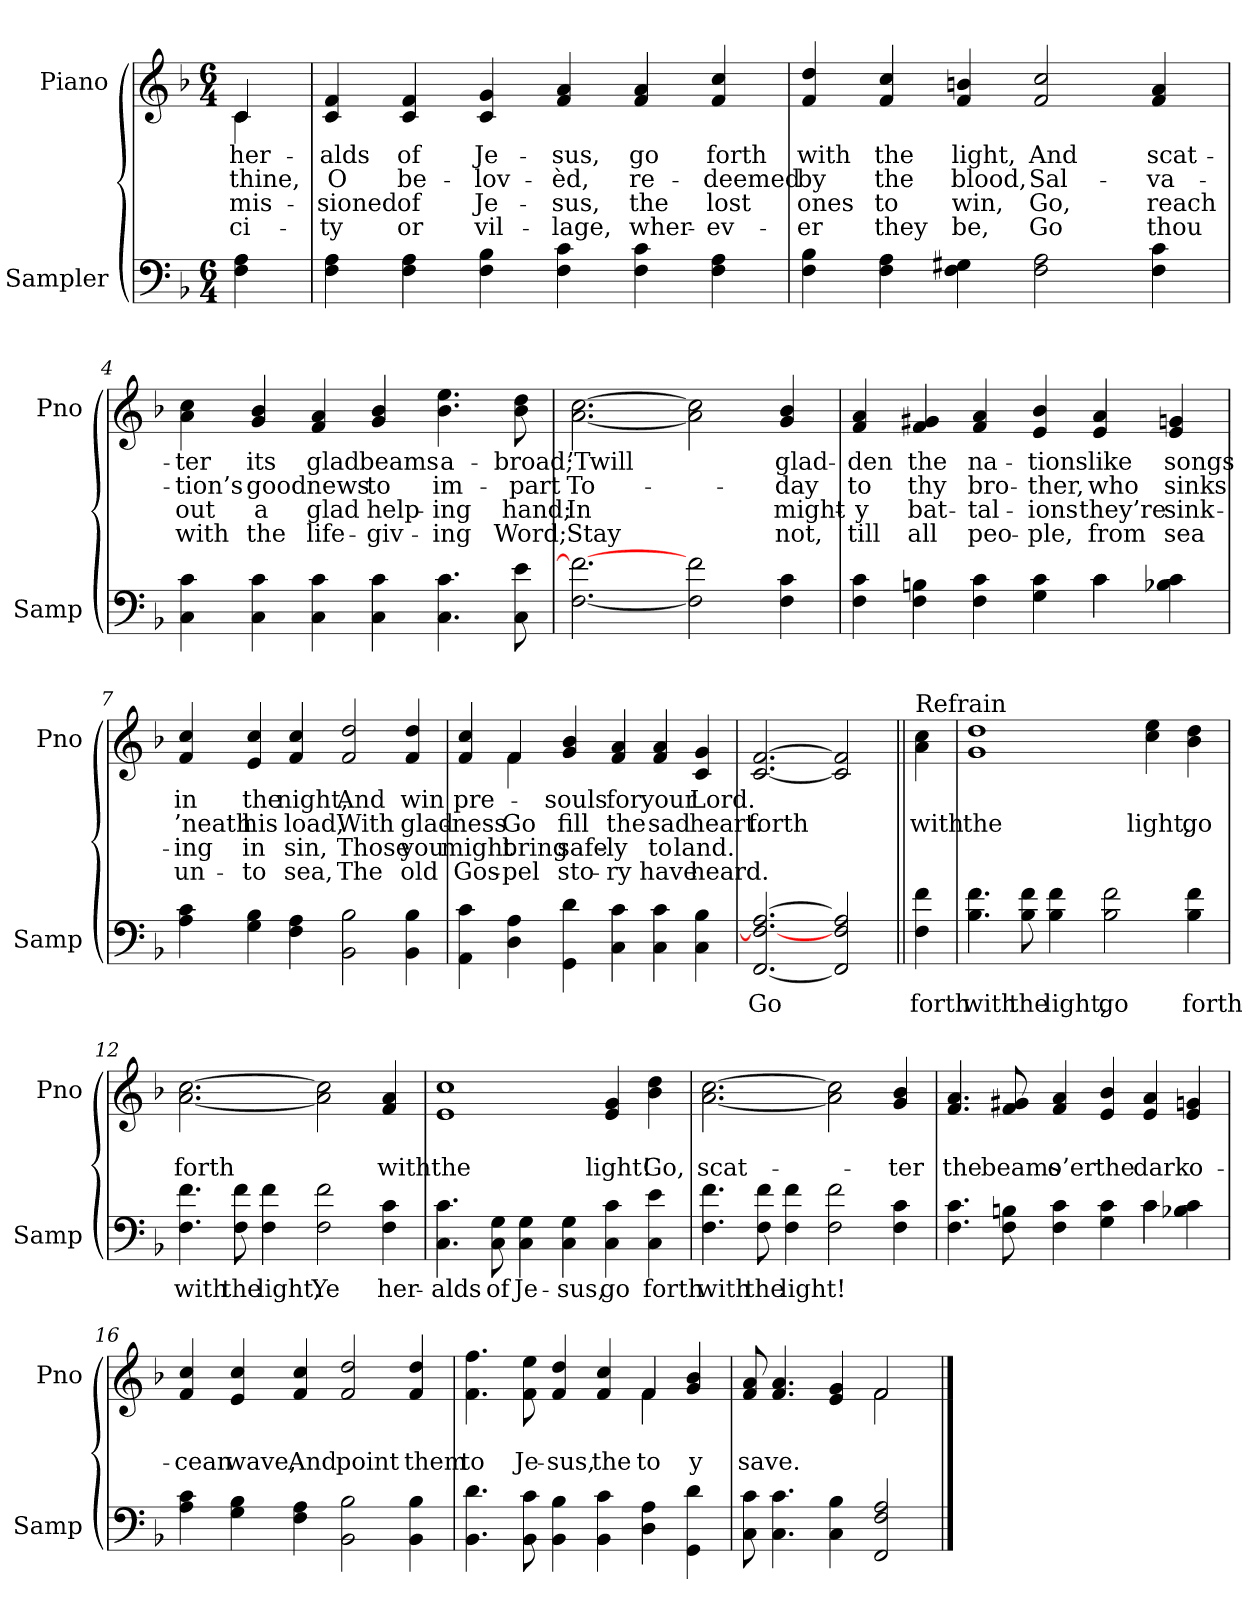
**kern	**text	**kern	**text	**text	**text	**text
*part2	*part2	*part1	*part1	*part1	*part1	*part1
*staff2	*staff2	*staff1	*staff1	*staff1	*staff1	*staff1
*I"Sampler	*	*I"Piano	*	*	*	*
*I'Samp	*	*I'Pno	*	*	*	*
*clefF4	*	*clefG2	*	*	*	*
*k[b-]	*	*k[b-]	*	*	*	*
*F:	*	*F:	*	*	*	*
*M6/4	*	*M6/4	*	*	*	*
=1	=1	=1	=1	=1	=1	=1
*	*	*^	*	*	*	*
4F 4A	.	4c/	4c	her-	thine,	-mis-	ci-
*	*	*v	*v	*	*	*	*
=2	=2	=2	=2	=2	=2	=2
4F 4A	.	4c 4f	-alds	O	-sioned	-ty
4F 4A	.	4c 4f	of	be-	of	or
4F 4B-	.	4c 4g	Je-	-lov-	Je-	vil-
4F 4c	.	4f 4a	-sus,	-èd,	-sus,	-lage,
4F 4c	.	4f 4a	go	re-	the	wher-
4F 4A	.	4f 4cc	forth	-deemed	lost	-ev-
=3	=3	=3	=3	=3	=3	=3
4F 4B-	.	4f 4dd	with	by	ones	-er
4F 4A	.	4f 4cc	the	the	to	they
4F 4G#X	.	4f 4bn	light,	blood,	win,	be,
2F 2A	.	2f 2cc	And	Sal-	Go,	Go
4F 4c	.	4f 4a	scat-	-va-	reach	thou
=4	=4	=4	=4	=4	=4	=4
4C 4c	.	4a 4cc	-ter	-tion’s	out	with
4C 4c	.	4g 4b-	its	good	a	the
4C 4c	.	4f 4a	glad	news	glad	life-
4C 4c	.	4g 4b-	beams	to	help-	-giv-
4.C 4.c	.	4.b- 4.ee	a-	im-	-ing	-ing
8C 8e	.	8b- 8dd	-broad;	-part	hand;	Word;
=5	=5	=5	=5	=5	=5	=5
[2.F 2.f_	.	[2.a [2.cc	’Twill	To-	In	Stay
2F] 2f	.	2a] 2cc]	.	.	.	.
4F 4c	.	4g 4b-	glad-	-day	might-	not,
=6	=6	=6	=6	=6	=6	=6
*^	*	*	*	*	*	*
4F 4c	1ryy	.	4f 4a	-den	to	-y	till
4F 4Bn	.	.	4f 4g#X	the	thy	bat-	all
4F 4c	.	.	4f 4a	na-	bro-	-tal-	peo-
4G 4c	.	.	4e 4b-	-tions	-ther,	-ions	-ple,
4c\	4c	.	4e 4a	like	who	they’re	from
4B-X 4c	4ryy	.	4e 4gn	songs	sinks	sink-	sea
*v	*v	*	*	*	*	*	*
=7	=7	=7	=7	=7	=7	=7
4A 4c	.	4f 4cc	in	’neath	-ing	un-
4G 4B-	.	4e 4cc	the	his	in	-to
4F 4A	.	4f 4cc	night,	load,	sin,	sea,
2BB- 2B-	.	2f 2dd	And	With	Those	The
4BB- 4B-	.	4f 4dd	win	glad-	you	old
=8	=8	=8	=8	=8	=8	=8
*	*	*^	*	*	*	*
4AA 4c	.	4f 4cc	4ryy	pre-	-ness	might	Gos-
4D 4A	.	4f/	4f	.	Go	bring	-pel
4GG 4d	.	4g 4b-	1ryy	souls	fill	safe-	sto-
4C 4c	.	4f 4a	.	for	the	-ly	-ry
4C 4c	.	4f 4a	.	your	sad	to	have
4C 4B-	.	4c 4g	.	Lord.	heart.	land.	heard.
*	*	*v	*v	*	*	*	*
=9	=9	=9	=9	=9	=9	=9
[2.FF 2.F_ [2.A	Go	[2.c [2.f	.	forth	.	.
2FF] 2F 2A]	.	2c] 2f]	.	.	.	.
=10||	=10||	=10||	=10||	=10||	=10||	=10||
!	!	!LO:TX:t=Refrain	!	!	!	!
4F 4f	forth	4a 4cc	.	with	.	.
=11	=11	=11	=11	=11	=11	=11
4.B- 4.f	with	1g 1dd	.	the	.	.
8B- 8f	the	.	.	.	.	.
4B- 4f	light,	.	.	.	.	.
2B- 2f	go	.	.	.	.	.
.	.	4cc 4ee	.	light,	.	.
4B- 4f	forth	4b- 4dd	.	go	.	.
=12	=12	=12	=12	=12	=12	=12
4.F 4.f	with	[2.a [2.cc	.	forth	.	.
8F 8f	the	.	.	.	.	.
4F 4f	light,	.	.	.	.	.
2F 2f	Ye	2a] 2cc]	.	.	.	.
4F 4c	her-	4f 4a	.	with	.	.
=13	=13	=13	=13	=13	=13	=13
4.C 4.c	-alds	1e 1cc	.	the	.	.
8C 8G	of	.	.	.	.	.
4C 4G	Je-	.	.	.	.	.
4C 4G	-sus,	.	.	.	.	.
4C 4c	go	4e 4g	.	light!	.	.
4C 4e	forth	4b- 4dd	.	Go,	.	.
=14	=14	=14	=14	=14	=14	=14
4.F 4.f	with	[2.a [2.cc	.	scat-	.	.
8F 8f	the	.	.	.	.	.
4F 4f	light!	.	.	.	.	.
2F 2f	.	2a] 2cc]	.	.	.	.
4F 4c	.	4g 4b-	.	-ter	.	.
=15	=15	=15	=15	=15	=15	=15
*^	*	*	*	*	*	*
4.F 4.c	1ryy	.	4.f 4.a	.	the	.	.
8F 8Bn	.	.	8f 8g#X	.	beams	.	.
4F 4c	.	.	4f 4a	.	o’er	.	.
4G 4c	.	.	4e 4b-	.	the	.	.
4c\	4c	.	4e 4a	.	dark	.	.
4B-X 4c	4ryy	.	4e 4gn	.	o-	.	.
*v	*v	*	*	*	*	*	*
=16	=16	=16	=16	=16	=16	=16
4A 4c	.	4f 4cc	.	-cean	.	.
4G 4B-	.	4e 4cc	.	wave,	.	.
4F 4A	.	4f 4cc	.	And	.	.
2BB- 2B-	.	2f 2dd	.	point	.	.
4BB- 4B-	.	4f 4dd	.	them	.	.
=17	=17	=17	=17	=17	=17	=17
*	*	*^	*	*	*	*
4.BB- 4.d	.	4.f 4.ff	1ryy	.	to	.	.
8BB- 8c	.	8f 8ee	.	.	Je-	.	.
4BB- 4B-	.	4f 4dd	.	.	-sus,	.	.
4BB- 4c	.	4f 4cc	.	.	the	.	.
4D 4A	.	4f/	4f	.	to	.	.
4GG 4d	.	4g 4b-	4ryy	.	-y	.	.
=18	=18	=18	=18	=18	=18	=18	=18
8C 8c	.	8f 8a	2.ryy	.	save.	.	.
4.C 4.c	.	4.f 4.a	.	.	.	.	.
4C 4B-	.	4e 4g	.	.	.	.	.
2FF 2F 2A	.	2f/	2f	.	.	.	.
*	*	*v	*v	*	*	*	*
==	==	==	==	==	==	==
*-	*-	*-	*-	*-	*-	*-
